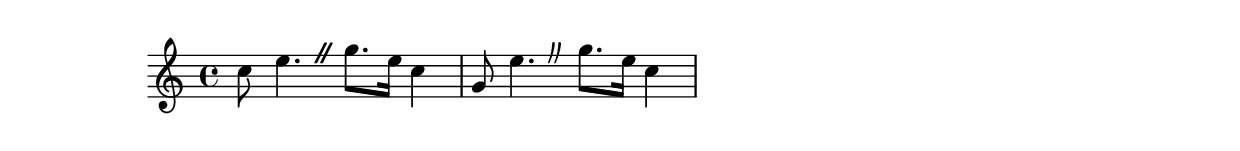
%% Do not edit this file; it is automatically
%% generated from LSR http://lsr.dsi.unimi.it
%% This file is in the public domain.
\version "2.13.20"

\header {
  lsrtags = "expressive-marks, tweaks-and-overrides"

%% Translation of GIT committish: 0b55335aeca1de539bf1125b717e0c21bb6fa31b
  texidoces = "
Las marcas de cesura se pueden crear sobreescribiendo la propiedad
@code{'text} del objeto @code{BreathingSign}.  También está disponible
una marca de cesura curva.

"
  doctitlees = "Insertar una cesura"

%% Translation of GIT committish: 0a868be38a775ecb1ef935b079000cebbc64de40
 texidocde = "
Zäsurzeichen können erstellt werden, indem die @code{'text}-Eigenschaft
des @code{BreathingSign}-Objektes verändert wird.  Ein gekrümmtes
Zäsurzeichen ist auch möglich.
"
  doctitlede = "Eine Zäsur einfügen"
%% Translation of GIT committish: 217cd2b9de6e783f2a5c8a42be9c70a82195ad20
  texidocfr = "
Une surcharge de la propriété @code{'text} de l'objet
@code{BreathingSign} permet de créer une marque de césure.  LilyPond
dispose également d'une variante courbée.

"
  doctitlefr = "Insertion d'une césure"


  texidoc = "
Caesura marks can be created by overriding the @code{'text} property of
the @code{BreathingSign} object. A curved caesura mark is also
available.

"
  doctitle = "Inserting a caesura"
} % begin verbatim

\relative c'' {
  \override BreathingSign #'text = \markup {
    \musicglyph #"scripts.caesura.straight"
  }
  c8 e4. \breathe g8. e16 c4

  \override BreathingSign #'text = \markup {
    \musicglyph #"scripts.caesura.curved"
  }
  g8 e'4. \breathe g8. e16 c4
}
